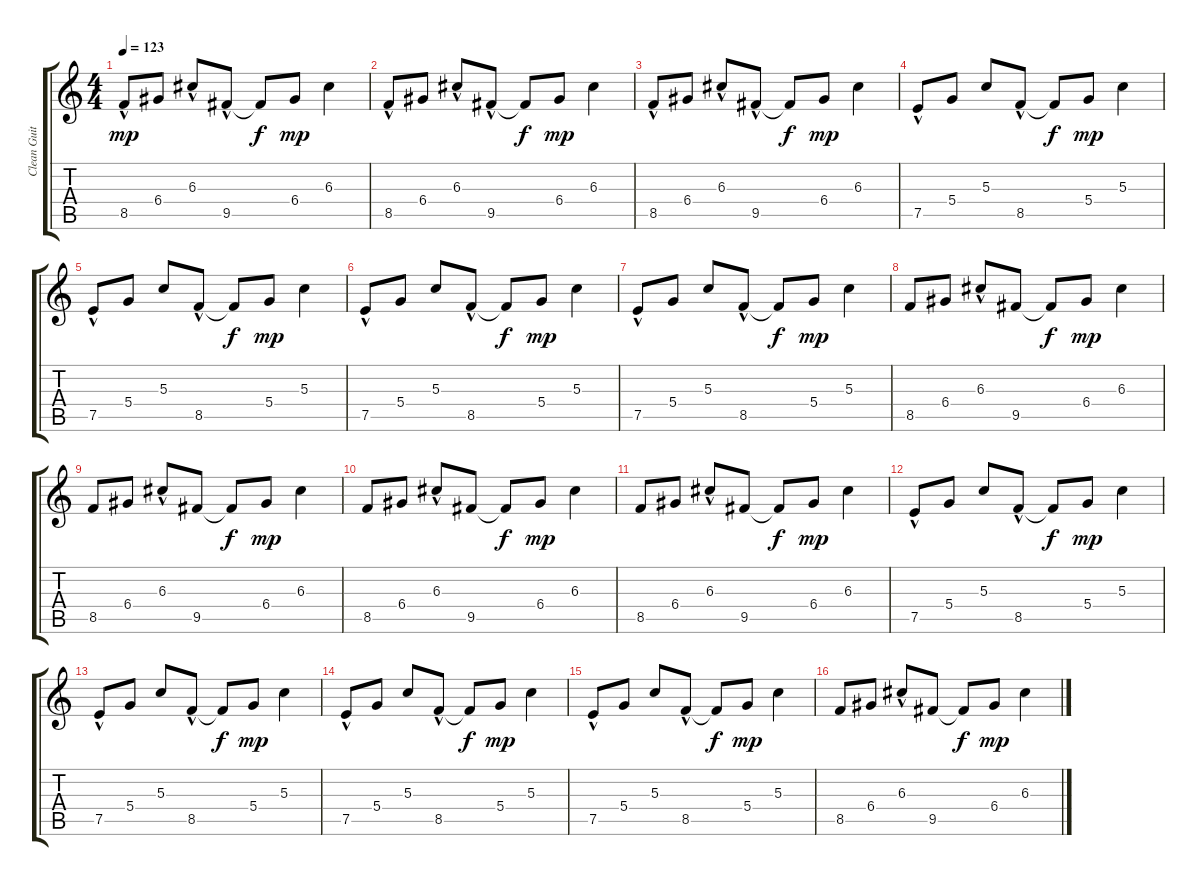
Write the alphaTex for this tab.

\track ("Clean Guitar" "Clean Guit") {instrument electricguitarclean}
\staff {score tabs}
\tuning (E4 B3 G3 D3 A2 E2) {hide}
\ts (4 4)
\tempo 123
\clef g2
\ks c
8.5{hac}.8{dy mp} 6.4.8 6.3{hac}.8 9.5{hac}.8 9.5{t}.8{dy f} 6.4.8{dy mp} 6.3.4 |
8.5{hac}.8 6.4.8 6.3{hac}.8 9.5{hac}.8 9.5{t}.8{dy f} 6.4.8{dy mp} 6.3.4 |
8.5{hac}.8 6.4.8 6.3{hac}.8 9.5{hac}.8 9.5{t}.8{dy f} 6.4.8{dy mp} 6.3.4 |
7.5{hac}.8 5.4.8 5.3.8 8.5{hac}.8 8.5{t}.8{dy f} 5.4.8{dy mp} 5.3.4 |
7.5{hac}.8 5.4.8 5.3.8 8.5{hac}.8 8.5{t}.8{dy f} 5.4.8{dy mp} 5.3.4 |
7.5{hac}.8 5.4.8 5.3.8 8.5{hac}.8 8.5{t}.8{dy f} 5.4.8{dy mp} 5.3.4 |
7.5{hac}.8 5.4.8 5.3.8 8.5{hac}.8 8.5{t}.8{dy f} 5.4.8{dy mp} 5.3.4 |
8.5.8 6.4.8 6.3{hac}.8 9.5.8 9.5{t}.8{dy f} 6.4.8{dy mp} 6.3.4 |
8.5.8 6.4.8 6.3{hac}.8 9.5.8 9.5{t}.8{dy f} 6.4.8{dy mp} 6.3.4 |
8.5.8 6.4.8 6.3{hac}.8 9.5.8 9.5{t}.8{dy f} 6.4.8{dy mp} 6.3.4 |
8.5.8 6.4.8 6.3{hac}.8 9.5.8 9.5{t}.8{dy f} 6.4.8{dy mp} 6.3.4 |
7.5{hac}.8 5.4.8 5.3.8 8.5{hac}.8 8.5{t}.8{dy f} 5.4.8{dy mp} 5.3.4 |
7.5{hac}.8 5.4.8 5.3.8 8.5{hac}.8 8.5{t}.8{dy f} 5.4.8{dy mp} 5.3.4 |
7.5{hac}.8 5.4.8 5.3.8 8.5{hac}.8 8.5{t}.8{dy f} 5.4.8{dy mp} 5.3.4 |
7.5{hac}.8 5.4.8 5.3.8 8.5{hac}.8 8.5{t}.8{dy f} 5.4.8{dy mp} 5.3.4 |
8.5.8 6.4.8 6.3{hac}.8 9.5.8 9.5{t}.8{dy f} 6.4.8{dy mp} 6.3.4
